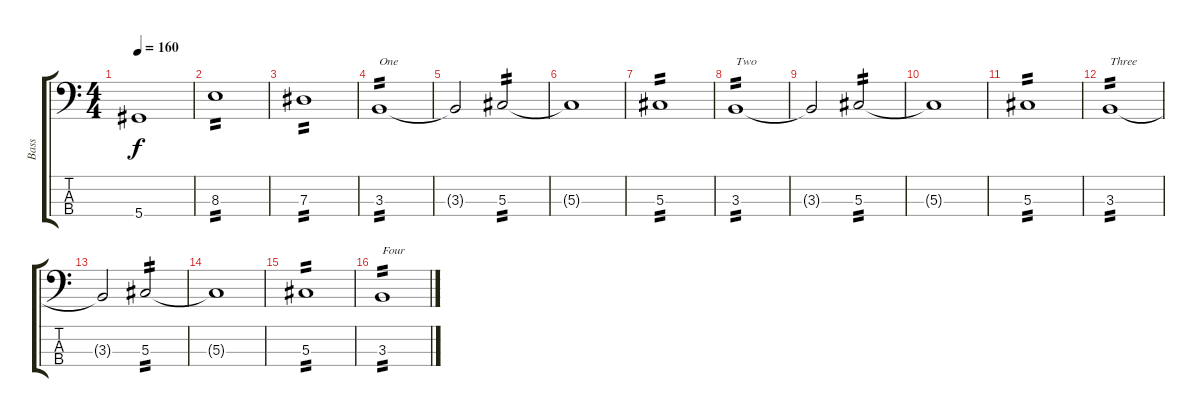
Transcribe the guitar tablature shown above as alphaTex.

\track ("Bass" "Bass") {instrument electricbasspick}
\staff {score tabs}
\tuning (Gb2 Db2 Ab1 Eb1) {hide}
\ts (4 4)
\tempo 160
\clef f4
\ks c
5.4{t}.1{dy f} |
8.3.1{tp 2} |
7.3.1{tp 2} |
3.3.1{txt "One" tp 2} |
3.3{t}.2 5.3.2{tp 2} |
5.3{t}.1 |
5.3.1{tp 2} |
3.3.1{txt "Two" tp 2} |
3.3{t}.2 5.3.2{tp 2} |
5.3{t}.1 |
5.3.1{tp 2} |
3.3.1{txt "Three" tp 2} |
3.3{t}.2 5.3.2{tp 2} |
5.3{t}.1 |
5.3.1{tp 2} |
3.3.1{txt "Four" tp 2}
